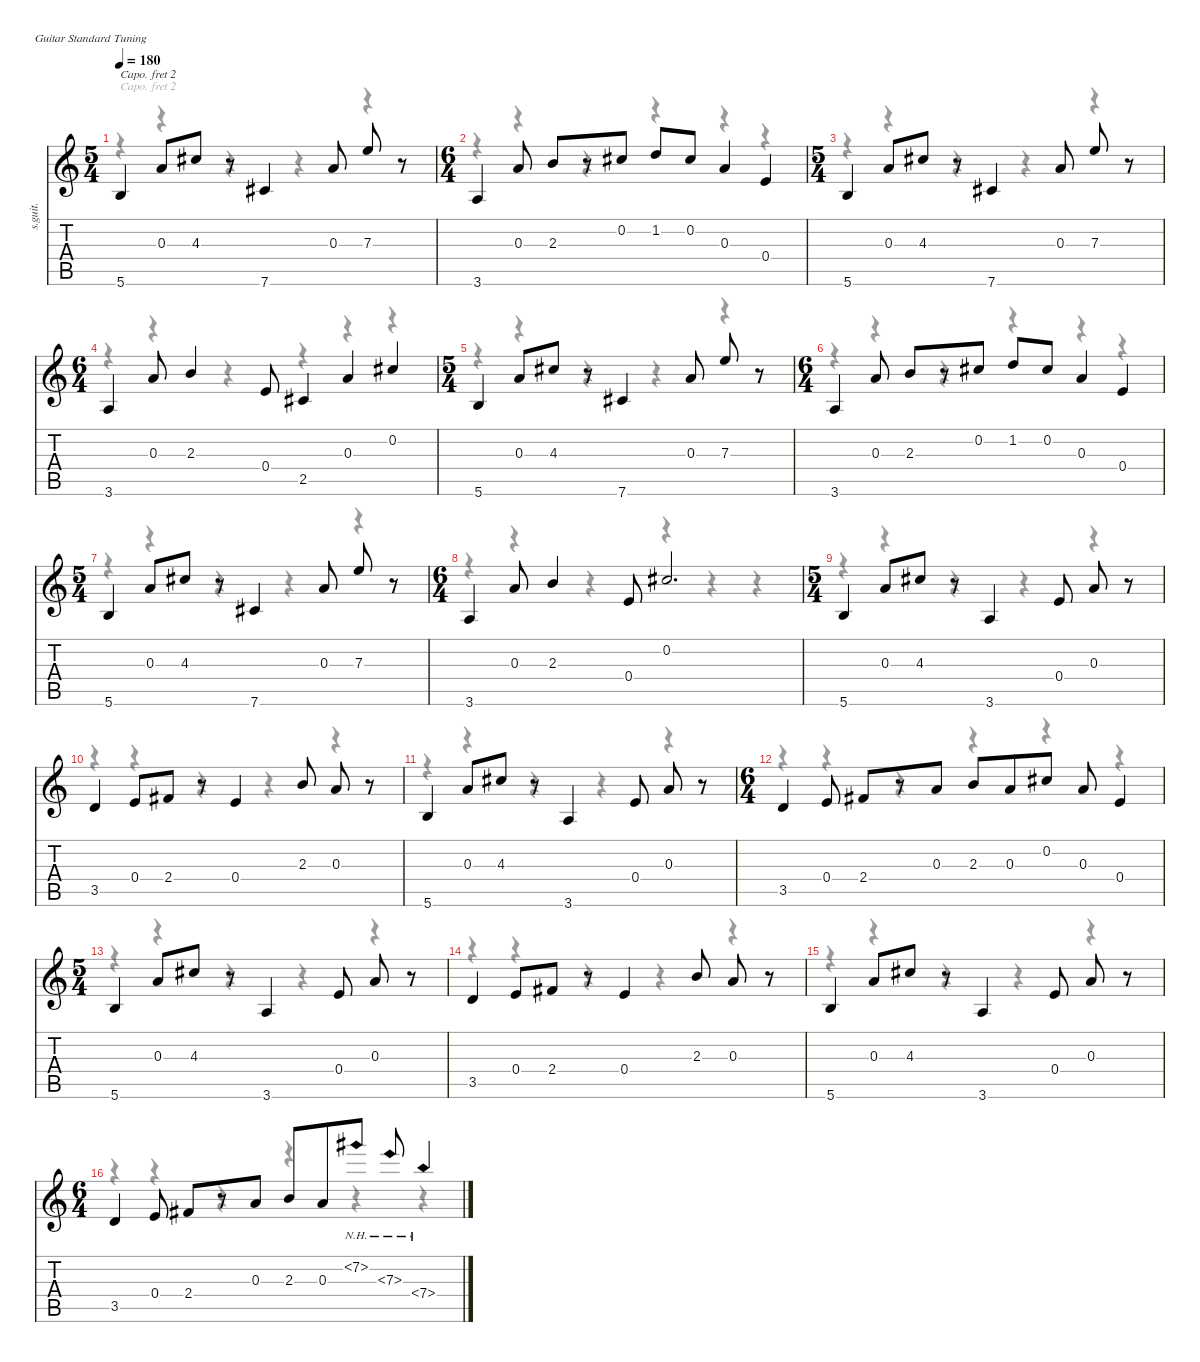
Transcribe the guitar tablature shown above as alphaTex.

\defaultSystemsLayout 4
\hideDynamics
\bracketExtendMode nobrackets
\otherSystemsTrackNameOrientation horizontal
\track ("Track 1" "s.guit.") {instrument acousticguitarsteel}
\staff {score tabs}
\capo 2
\tuning (E4 B3 G3 D3 A2 E2)
\voice
\ts (5 4)
\beaming (8 4 2 2 2)
\tempo 180
\clef g2
\ks c
5.6.4{dy f beam Up} 0.3.8{beam Up} 4.3{acc #}.8{beam Up} r.8{beam Up} 7.6{acc #}.4{beam Up} 0.3.8{beam Up} 7.3.8{beam Up} r.8{beam Up} |
\ts (6 4)
\beaming (8 3 3 3 3)
3.6.4{beam Up} 0.3.8{beam Up} 2.3.8{beam Up} r.8{beam Up} 0.2{acc #}.8{beam Up} 1.2.8{beam Up} 0.2{acc #}.8{beam Up} 0.3.4{beam Up} 0.4.4{beam Up} |
\ts (5 4)
\beaming (8 4 2 2 2)
5.6.4{beam Up} 0.3.8{beam Up} 4.3{acc #}.8{beam Up} r.8{beam Up} 7.6{acc #}.4{beam Up} 0.3.8{beam Up} 7.3.8{beam Up} r.8{beam Up} |
\ts (6 4)
\beaming (8 3 3 3 3)
3.6.4{beam Up} 0.3.8{beam Up} 2.3.4{beam Up} 0.4.8{beam Up} 2.5{acc #}.4{beam Up} 0.3.4{beam Up} 0.2{acc #}.4{beam Up} |
\ts (5 4)
\beaming (8 4 2 2 2)
5.6.4{beam Up} 0.3.8{beam Up} 4.3{acc #}.8{beam Up} r.8{beam Up} 7.6{acc #}.4{beam Up} 0.3.8{beam Up} 7.3.8{beam Up} r.8{beam Up} |
\ts (6 4)
\beaming (8 3 3 3 3)
3.6.4{beam Up} 0.3.8{beam Up} 2.3.8{beam Up} r.8{beam Up} 0.2{acc #}.8{beam Up} 1.2.8{beam Up} 0.2{acc #}.8{beam Up} 0.3.4{beam Up} 0.4.4{beam Up} |
\ts (5 4)
\beaming (8 4 2 2 2)
5.6.4{beam Up} 0.3.8{beam Up} 4.3{acc #}.8{beam Up} r.8{beam Up} 7.6{acc #}.4{beam Up} 0.3.8{beam Up} 7.3.8{beam Up} r.8{beam Up} |
\ts (6 4)
\beaming (8 3 3 3 3)
3.6.4{beam Up} 0.3.8{beam Up} 2.3.4{beam Up} 0.4.8{beam Up} 0.2{acc #}.2{d beam Up} |
\ts (5 4)
\beaming (8 4 2 2 2)
5.6.4{beam Up} 0.3.8{beam Up} 4.3{acc #}.8{beam Up} r.8{beam Up} 3.6.4{beam Up} 0.4.8{beam Up} 0.3.8{beam Up} r.8{beam Up} |
3.5.4{beam Up} 0.4.8{beam Up} 2.4{acc #}.8{beam Up} r.8{beam Up} 0.4.4{beam Up} 2.3.8{beam Up} 0.3.8{beam Up} r.8{beam Up} |
5.6.4{beam Up} 0.3.8{beam Up} 4.3{acc #}.8{beam Up} r.8{beam Up} 3.6.4{beam Up} 0.4.8{beam Up} 0.3.8{beam Up} r.8{beam Up} |
\ts (6 4)
\beaming (8 3 3 3 3)
3.5.4{beam Up} 0.4.8{beam Up} 2.4{acc #}.8{beam Up} r.8{beam Up} 0.3.8{beam Up} 2.3.8{beam Up} 0.3.8{beam Up} 0.2{acc #}.8{beam Up} 0.3.8{beam Up} 0.4.4{beam Up} |
\ts (5 4)
\beaming (8 4 2 2 2)
5.6.4{beam Up} 0.3.8{beam Up} 4.3{acc #}.8{beam Up} r.8{beam Up} 3.6.4{beam Up} 0.4.8{beam Up} 0.3.8{beam Up} r.8{beam Up} |
3.5.4{beam Up} 0.4.8{beam Up} 2.4{acc #}.8{beam Up} r.8{beam Up} 0.4.4{beam Up} 2.3.8{beam Up} 0.3.8{beam Up} r.8{beam Up} |
5.6.4{beam Up} 0.3.8{beam Up} 4.3{acc #}.8{beam Up} r.8{beam Up} 3.6.4{beam Up} 0.4.8{beam Up} 0.3.8{beam Up} r.8{beam Up} |
\ts (6 4)
\beaming (8 3 3 3 3)
3.5.4{beam Up} 0.4.8{beam Up} 2.4{acc #}.8{beam Up} r.8{beam Up} 0.3.8{beam Up} 2.3.8{beam Up} 0.3.8{beam Up} 7.2{nh acc #}.8{beam Up} 7.3{nh}.8{beam Up} 7.4{nh}.4{beam Up}
\voice
\clef g2
\ottava regular
\simile none
\ks c
r.4{dy mf beam Down} r.4{beam Down} r.4{beam Down} r.4{beam Down} r.4{beam Down} |
r.4{beam Down} r.4{beam Down} r.4{beam Down} r.4{beam Down} r.4{beam Down} r.4{beam Down} |
r.4{beam Down} r.4{beam Down} r.4{beam Down} r.4{beam Down} r.4{beam Down} |
r.4{beam Down} r.4{beam Down} r.4{beam Down} r.4{beam Down} r.4{beam Down} r.4{beam Down} |
r.4{beam Down} r.4{beam Down} r.4{beam Down} r.4{beam Down} r.4{beam Down} |
r.4{beam Down} r.4{beam Down} r.4{beam Down} r.4{beam Down} r.4{beam Down} r.4{beam Down} |
r.4{beam Down} r.4{beam Down} r.4{beam Down} r.4{beam Down} r.4{beam Down} |
r.4{beam Down} r.4{beam Down} r.4{beam Down} r.4{beam Down} r.4{beam Down} r.4{beam Down} |
r.4{beam Down} r.4{beam Down} r.4{beam Down} r.4{beam Down} r.4{beam Down} |
r.4{beam Down} r.4{beam Down} r.4{beam Down} r.4{beam Down} r.4{beam Down} |
r.4{beam Down} r.4{beam Down} r.4{beam Down} r.4{beam Down} r.4{beam Down} |
r.4{beam Down} r.4{beam Down} r.4{beam Down} r.4{beam Down} r.4{beam Down} r.4{beam Down} |
r.4{beam Down} r.4{beam Down} r.4{beam Down} r.4{beam Down} r.4{beam Down} |
r.4{beam Down} r.4{beam Down} r.4{beam Down} r.4{beam Down} r.4{beam Down} |
r.4{beam Down} r.4{beam Down} r.4{beam Down} r.4{beam Down} r.4{beam Down} |
r.4{beam Down} r.4{beam Down} r.4{beam Down} r.4{beam Down} r.4{beam Down} r.4{beam Down}
